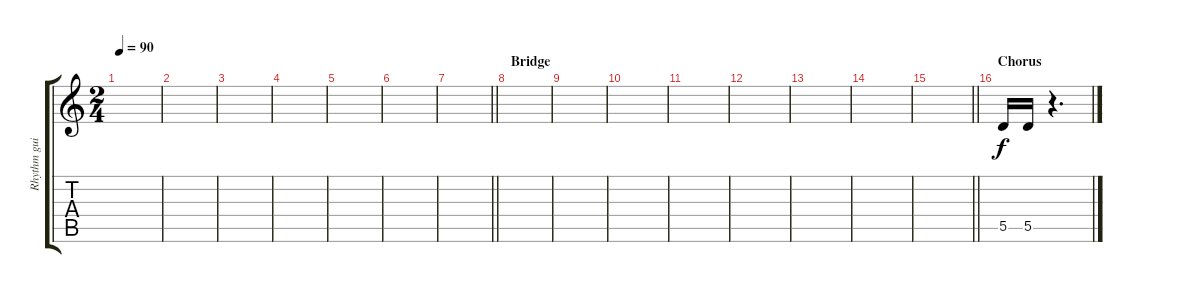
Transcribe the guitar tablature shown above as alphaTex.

\track ("Rhythm guitar + addition lead" "Rhythm gui") {instrument overdrivenguitar}
\staff {score tabs}
\tuning (E4 B3 G3 D3 A2 E2) {hide}
\ts (2 4)
\tempo 90
\clef g2
\ks c
|
|
|
|
|
|
\barLineRight lightlight
|
\section ("" "Bridge")
|
|
|
|
|
|
|
\barLineRight lightlight
|
\section ("" "Chorus")
5.5.16 5.5.16 r.4{d}
